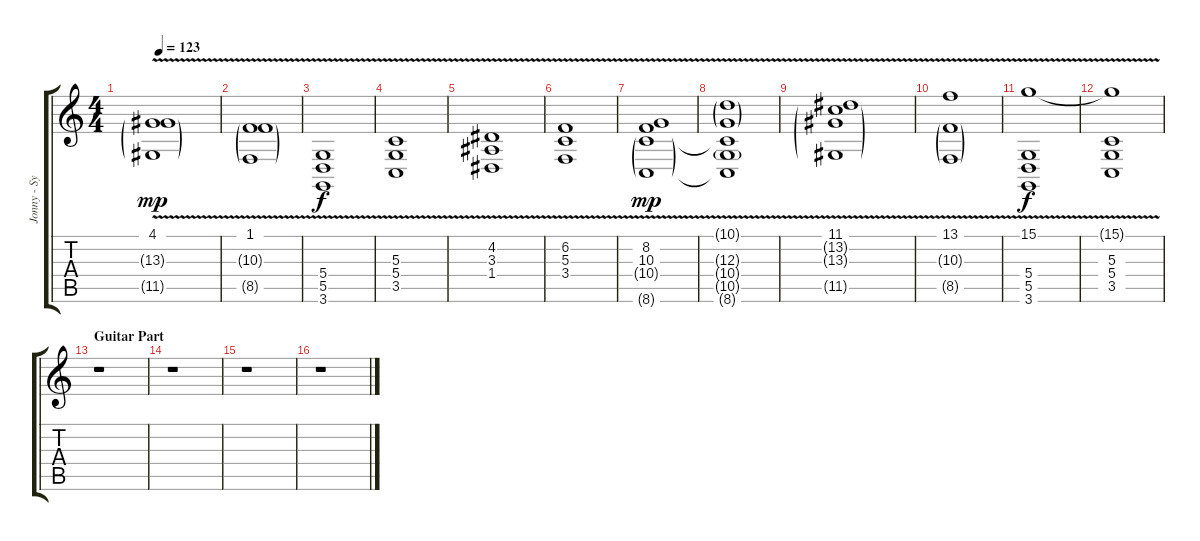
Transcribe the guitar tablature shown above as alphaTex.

\track ("Jonny - Synth" "Jonny - Sy") {instrument synthstrings1}
\staff {score tabs}
\tuning (E4 B3 G3 D3 A2 E2) {hide}
\ts (4 4)
\tempo 123
\clef g2
\ks c
(4.1{v} 13.3{g} 11.5{g}).1{dy mp} |
(1.1 10.3{v g} 8.5{g}).1 |
(5.4{v} 5.5 3.6).1{dy f} |
(5.3 5.4{v} 3.5).1 |
(4.2 3.3 1.4{v}).1 |
(6.2 5.3 3.4{v}).1 |
(8.2{v} 10.3 10.4{g} 8.6{g}).1{dy mp} |
(10.1{v g} 12.3{g} 10.4{t} 10.5{g} 8.6{t}).1 |
(11.1{v} 13.2{g} 13.3{g} 11.5{g}).1 |
(13.1 10.3{v g} 8.5{g}).1 |
(15.1 5.4{v} 5.5 3.6).1{dy f} |
(15.1{t} 5.3 5.4{v} 3.5).1 |
\section ("" "Guitar Part")
r.1 |
r.1 |
r.1 |
r.1
